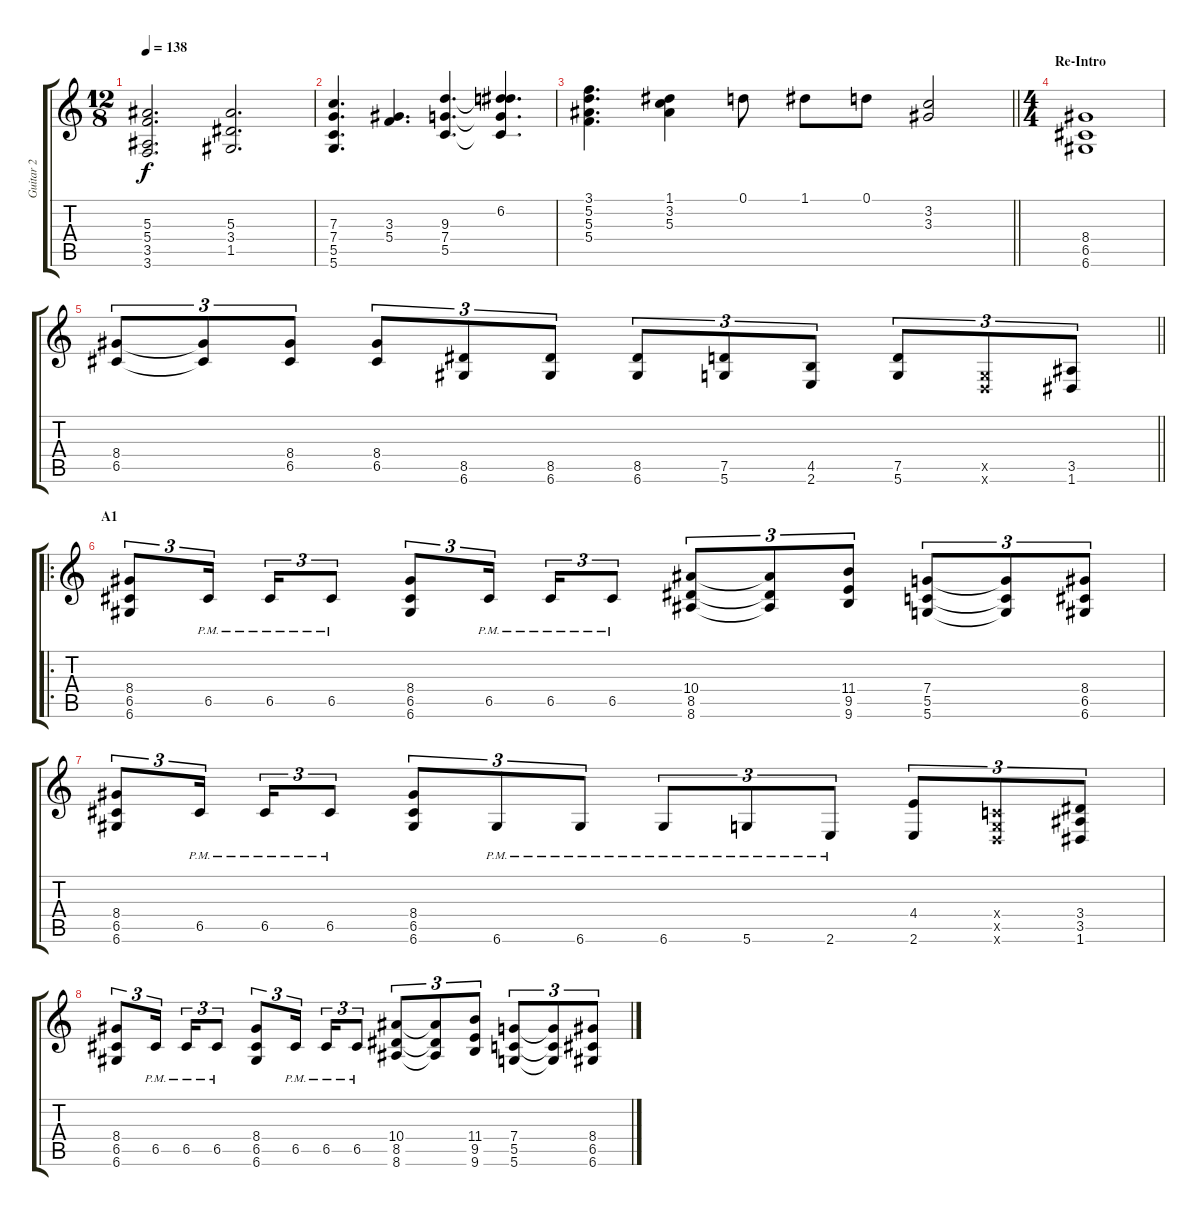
\track ("Guitar 2" "Guitar 2") {instrument distortionguitar}
\staff {score tabs}
\tuning (D4 A3 F3 C3 G2 D2) {hide}
\ts (12 8)
\tempo 138
\clef g2
\ks c
(5.3 5.4 3.5 3.6).2{d dy f} (5.3 3.4 1.5).2{d} |
(7.3 7.4 5.5 5.6).4{d} (3.3 5.4).4{d} (9.3 7.4 5.5).4{d} (6.2 9.3{t} 7.4{t} 5.5{t}).4{d} |
\barLineRight lightlight
(3.1 5.2 5.3 5.4).4{d} (1.1 3.2 5.3).4 0.1.8 1.1.8 0.1.8 (3.2 3.3).2 |
\ts (4 4)
\section ("" "Re-Intro")
(8.4 6.5 6.6).1 |
\barLineRight lightlight
(8.4 6.5).8{tu (3 2)} (8.4{t} 6.5{t}).8{tu (3 2)} (8.4 6.5).8{tu (3 2)} (8.4 6.5).8{tu (3 2)} (8.5 6.6).8{tu (3 2)} (8.5 6.6).8{tu (3 2)} (8.5 6.6).8{tu (3 2)} (7.5 5.6).8{tu (3 2)} (4.5 2.6).8{tu (3 2)} (7.5 5.6).8{tu (3 2)} (0.5{x} 0.6{x}).8{tu (3 2)} (3.5 1.6).8{tu (3 2)} |
\ro
\section ("" "A1")
(8.4 6.5 6.6).8{tu (3 2)} 6.5{pm}.16{tu (3 2) beam splitsecondary} 6.5{pm}.16{tu (3 2)} 6.5{pm}.8{tu (3 2)} (8.4 6.5 6.6).8{tu (3 2)} 6.5{pm}.16{tu (3 2) beam splitsecondary} 6.5{pm}.16{tu (3 2)} 6.5{pm}.8{tu (3 2)} (10.4 8.5 8.6).8{tu (3 2)} (10.4{t} 8.5{t} 8.6{t}).8{tu (3 2)} (11.4 9.5 9.6).8{tu (3 2)} (7.4 5.5 5.6).8{tu (3 2)} (7.4{t} 5.5{t} 5.6{t}).8{tu (3 2)} (8.4 6.5 6.6).8{tu (3 2)} |
(8.4 6.5 6.6).8{tu (3 2)} 6.5{pm}.16{tu (3 2) beam splitsecondary} 6.5{pm}.16{tu (3 2)} 6.5{pm}.8{tu (3 2)} (8.4 6.5 6.6).8{tu (3 2)} 6.6{pm}.8{tu (3 2)} 6.6{pm}.8{tu (3 2)} 6.6{pm}.8{tu (3 2)} 5.6{pm}.8{tu (3 2)} 2.6{pm}.8{tu (3 2)} (4.4 2.6).8{tu (3 2)} (0.4{x} 0.5{x} 0.6{x}).8{tu (3 2)} (3.4 3.5 1.6).8{tu (3 2)} |
(8.4 6.5 6.6).8{tu (3 2)} 6.5{pm}.16{tu (3 2) beam splitsecondary} 6.5{pm}.16{tu (3 2)} 6.5{pm}.8{tu (3 2)} (8.4 6.5 6.6).8{tu (3 2)} 6.5{pm}.16{tu (3 2) beam splitsecondary} 6.5{pm}.16{tu (3 2)} 6.5{pm}.8{tu (3 2)} (10.4 8.5 8.6).8{tu (3 2)} (10.4{t} 8.5{t} 8.6{t}).8{tu (3 2)} (11.4 9.5 9.6).8{tu (3 2)} (7.4 5.5 5.6).8{tu (3 2)} (7.4{t} 5.5{t} 5.6{t}).8{tu (3 2)} (8.4 6.5 6.6).8{tu (3 2)}
